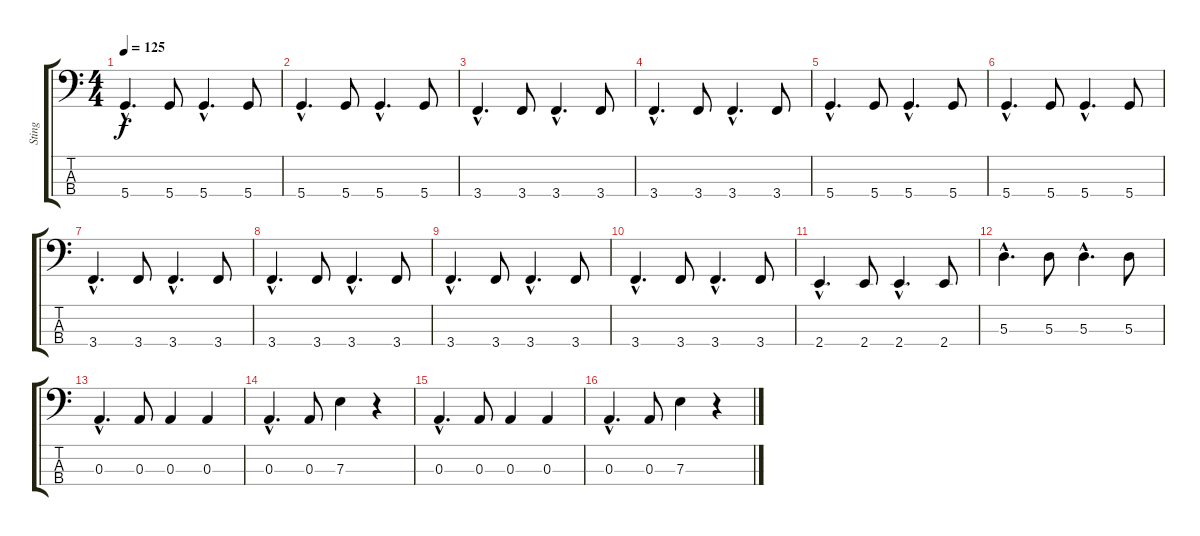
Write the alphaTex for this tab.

\track ("Sting" "Sting") {instrument electricbassfinger}
\staff {score tabs}
\tuning (G2 D2 A1 D1) {hide}
\ts (4 4)
\tempo 125
\clef f4
\ks c
5.4{hac}.4{d dy f} 5.4.8 5.4{hac}.4{d} 5.4.8 |
5.4{hac}.4{d} 5.4.8 5.4{hac}.4{d} 5.4.8 |
3.4{hac}.4{d} 3.4.8 3.4{hac}.4{d} 3.4.8 |
3.4{hac}.4{d} 3.4.8 3.4{hac}.4{d} 3.4.8 |
5.4{hac}.4{d} 5.4.8 5.4{hac}.4{d} 5.4.8 |
5.4{hac}.4{d} 5.4.8 5.4{hac}.4{d} 5.4.8 |
3.4{hac}.4{d} 3.4.8 3.4{hac}.4{d} 3.4.8 |
3.4{hac}.4{d} 3.4.8 3.4{hac}.4{d} 3.4.8 |
3.4{hac}.4{d} 3.4.8 3.4{hac}.4{d} 3.4.8 |
3.4{hac}.4{d} 3.4.8 3.4{hac}.4{d} 3.4.8 |
2.4{hac}.4{d} 2.4.8 2.4{hac}.4{d} 2.4.8 |
5.3{hac}.4{d} 5.3.8 5.3{hac}.4{d} 5.3.8 |
0.3{hac}.4{d} 0.3.8 0.3.4 0.3.4 |
0.3{hac}.4{d} 0.3.8 7.3.4 r.4 |
0.3{hac}.4{d} 0.3.8 0.3.4 0.3.4 |
0.3{hac}.4{d} 0.3.8 7.3.4 r.4
